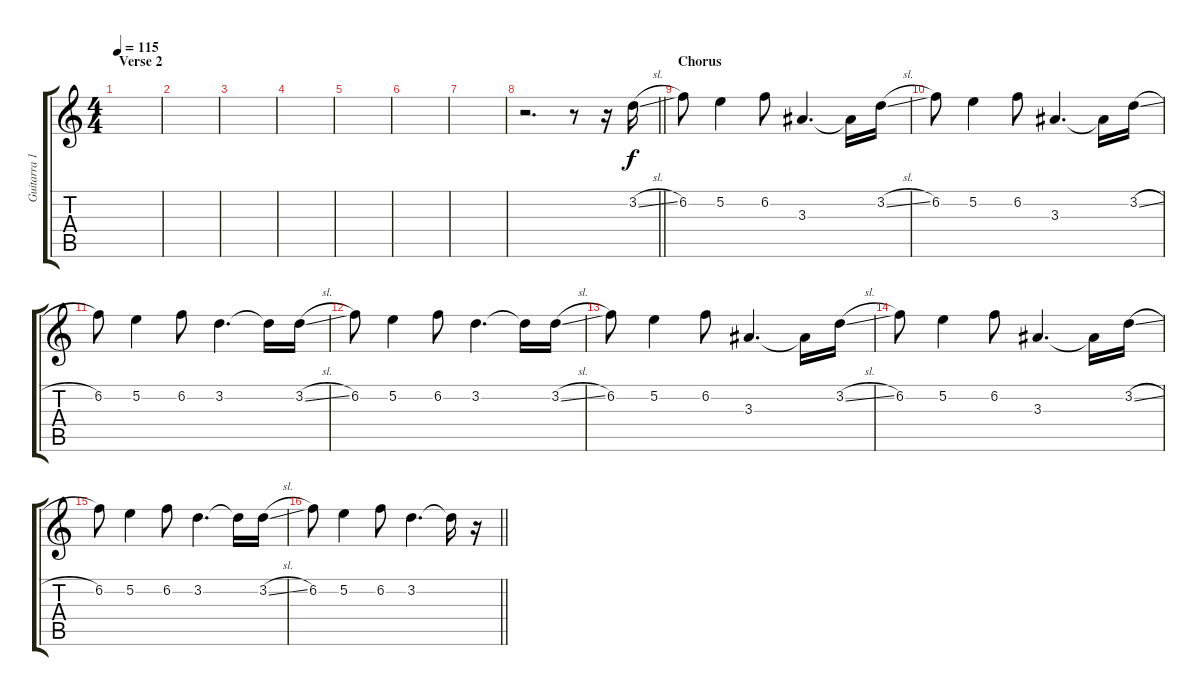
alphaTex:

\track ("Guitarra 1" "Guitarra 1") {instrument overdrivenguitar}
\staff {score tabs}
\tuning (E4 B3 G3 D3 A2 E2) {hide}
\ts (4 4)
\section ("" "Verse 2")
\tempo 115
\clef g2
\ks c
|
|
|
|
|
|
|
\barLineRight lightlight
r.2{d} r.8 r.16 3.2{sl}.16 |
\section ("" "Chorus")
6.2.8 5.2.4 6.2.8 3.3.4{d} 3.3{t}.16 3.2{sl}.16 |
6.2.8 5.2.4 6.2.8 3.3.4{d} 3.3{t}.16 3.2{sl}.16 |
6.2.8 5.2.4 6.2.8 3.2.4{d} 3.2{t}.16 3.2{sl}.16 |
6.2.8 5.2.4 6.2.8 3.2.4{d} 3.2{t}.16 3.2{sl}.16 |
6.2.8 5.2.4 6.2.8 3.3.4{d} 3.3{t}.16 3.2{sl}.16 |
6.2.8 5.2.4 6.2.8 3.3.4{d} 3.3{t}.16 3.2{sl}.16 |
6.2.8 5.2.4 6.2.8 3.2.4{d} 3.2{t}.16 3.2{sl}.16 |
\barLineRight lightlight
6.2.8 5.2.4 6.2.8 3.2.4{d} 3.2{t}.16 r.16
